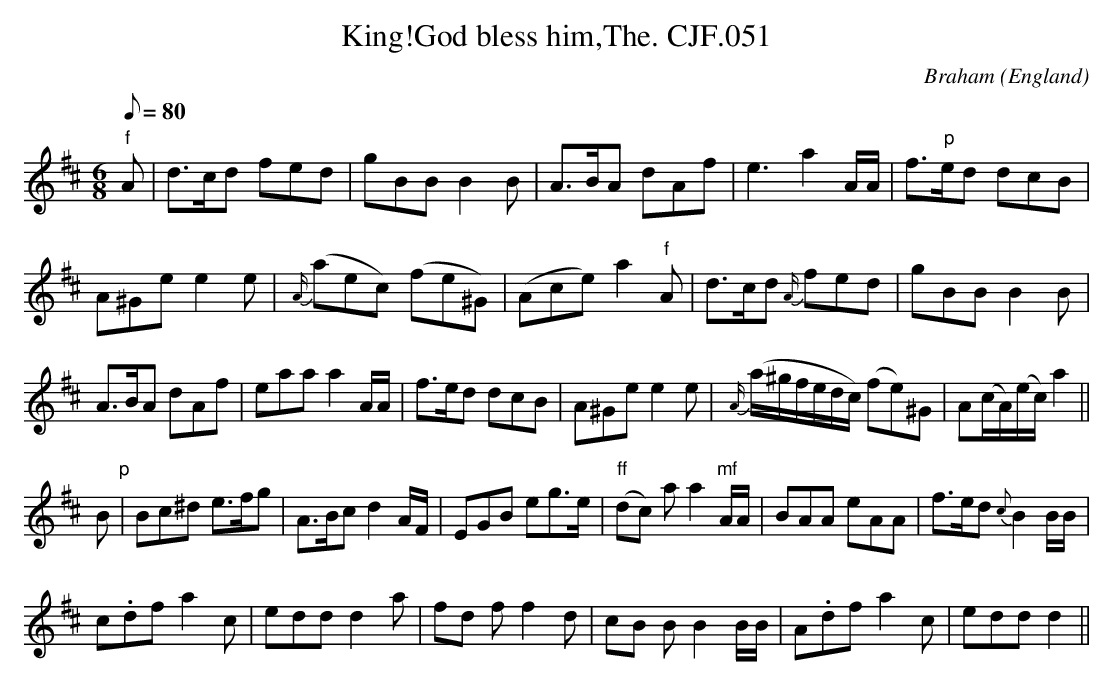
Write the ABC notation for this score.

X:1
T:King!God bless him,The. CJF.051
M:6/8
L:1/8
Q:80
C:Braham
O:England
K:D
"f"A|d>cd fed|gBB B2B|A>BA dAf|e3a2A/A/|\
f>"p"ed dcB|!A^Gee2e|{A/}(aec) (fe^G)|
(Ace)a2"f"A|d>cd {A/}fed|gBBB2B|!
A>BA dAf|eaaa2A/A/|f>ed dcB|A^Gee2e|
{A/}(a/^g/f/e/d/c/) (fe)^G|A(c/A/)(e/c/)a2||!B"p"|\
Bc^d e>fg|A>Bcd2A/F/|EGB eg>e|"ff" (dc) aa2"mf"A/A/|
BAA eAA|f>ed {c}B2hB/B/|!c.dfa2c|\
eddd2a|fd ff2d|cB BB2hB/B/|A.dfa2c|eddd2||
